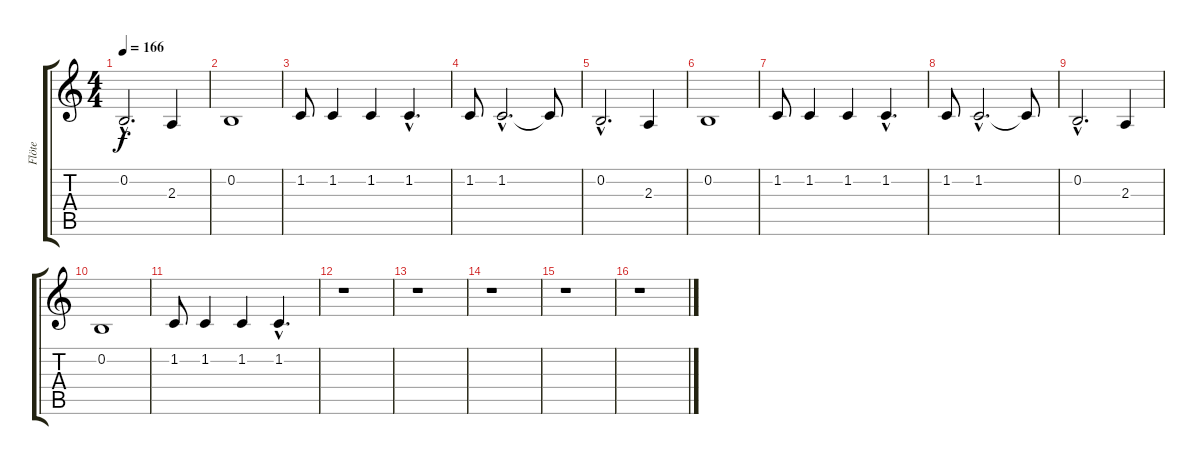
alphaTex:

\track ("Flöte" "Flöte") {instrument clarinet}
\staff {score tabs}
\tuning (E4 B3 G3 D3 A2 E2) {hide}
\ts (4 4)
\tempo 166
\clef g2
\ks c
0.2{hac}.2{d dy f} 2.3.4 |
0.2.1 |
1.2.8 1.2.4 1.2.4 1.2{hac}.4{d} |
1.2.8 1.2{hac}.2{d} 1.2{t}.8 |
0.2{hac}.2{d} 2.3.4 |
0.2.1 |
1.2.8 1.2.4 1.2.4 1.2{hac}.4{d} |
1.2.8 1.2{hac}.2{d} 1.2{t}.8 |
0.2{hac}.2{d} 2.3.4 |
0.2.1 |
1.2.8 1.2.4 1.2.4 1.2{hac}.4{d} |
r.1 |
r.1 |
r.1 |
r.1 |
r.1
